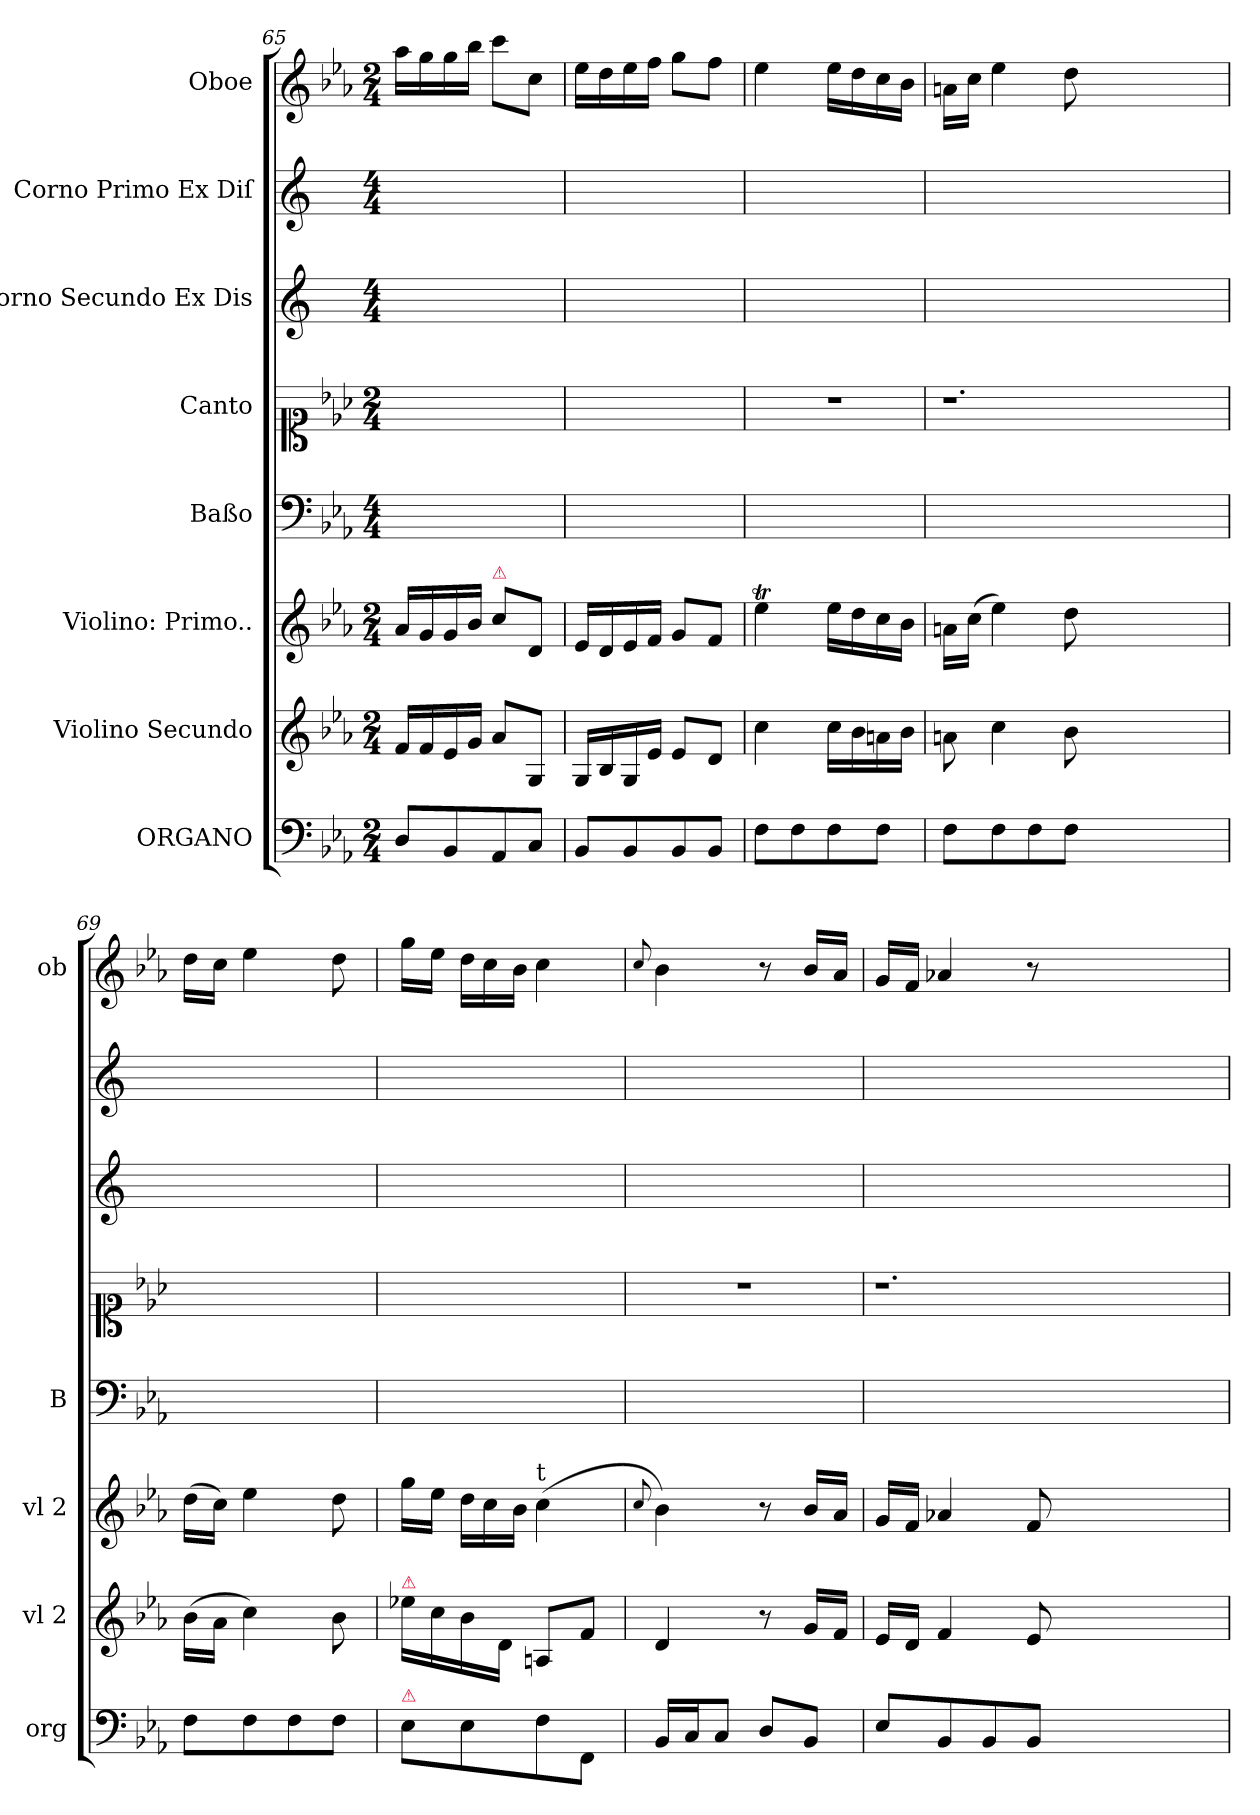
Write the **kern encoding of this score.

**kern	**kern	**kern	**kern	**kern	**kern	**kern	**kern
*part8	*part7	*part6	*part5	*part4	*part3	*part2	*part1
*staff8	*staff7	*staff6	*staff5	*staff4	*staff3	*staff2	*staff1
*I"ORGANO	*I"Violino Secundo	*I"Violino: Primo..	*I"Baßo	*I"Canto	*I"Corno Secundo Ex Dis	*I"Corno Primo Ex Diſ	*I"Oboe
*I'org	*I'vl 2	*I'vl 2	*I'B	*	*	*	*I'ob
*clefF4	*clefG2	*clefG2	*clefF4	*clefC1	*clefG2	*clefG2	*clefG2
*	*	*	*	*	*ITrd5c9	*ITrd5c9	*
*k[b-e-a-]	*k[b-e-a-]	*k[b-e-a-]	*k[b-e-a-]	*k[b-e-a-]	*k[b-e-a-]	*k[b-e-a-]	*k[b-e-a-]
*	*E-:	*E-:	*E-:	*E-:	*E-:	*E-:	*E-:
*M2/4	*M2/4	*M2/4	*M4/4	*M2/4	*M4/4	*M4/4	*M2/4
=65	=65	=65	=65	=65	=65	=65	=65
8D/L	16f/LL	16a-/LL	2ryy	2ryy	2ryy	2ryy	16aa-\LL
.	16f/	16g/	.	.	.	.	16gg\
8BB-/	16e-/	16g/	.	.	.	.	16gg\
.	16g/JJ	16b-/JJ	.	.	.	.	16bb-\JJ
!	!	!LO:TX:a:color=crimson:t=⚠	!	!	!	!	!
8AA-/	8a-/L	8cc\L	.	.	.	.	8ccc\L
8C/J	8G/J	8d/J	.	.	.	.	8cc\J
=66	=66	=66	=66	=66	=66	=66	=66
8BB-/L	16G/LL	16e-/LL	2ryy	2ryy	2ryy	2ryy	16ee-\LL
.	16B-/	16d/	.	.	.	.	16dd\
8BB-/	16G/	16e-/	.	.	.	.	16ee-\
.	16e-/JJ	16f/JJ	.	.	.	.	16ff\JJ
8BB-/	8e-/L	8g/L	.	.	.	.	8gg\L
8BB-/J	8d/J	8f/J	.	.	.	.	8ff\J
=67	=67	=67	=67	=67	=67	=67	=67
8F\L	4cc\	4ee-T\	2ryy	2r	2ryy	2ryy	4ee-\
8F\	.	.	.	.	.	.	.
8F\	16cc\LL	16ee-\LL	.	.	.	.	16ee-\LL
.	16b-\	16dd\	.	.	.	.	16dd\
8F\J	16an\	16cc\	.	.	.	.	16cc\
.	16b-\JJ	16b-\JJ	.	.	.	.	16b-\JJ
=68	=68	=68	=68	=68	=68	=68	=68
8F\L	8an\	16an\LL	2ryy	1.r	2ryy	2ryy	16an\LL
.	.	(16cc\JJ	.	.	.	.	16cc\JJ
8F\	4cc\	4ee-\)	.	.	.	.	4ee-\
8F\	.	.	.	.	.	.	.
8F\J	8b-\	8dd\	.	.	.	.	8dd\
1ryy	1ryy	1ryy	1ryy	.	1ryy	1ryy	1ryy
=69	=69	=69	=69	=69	=69	=69	=69
8F\L	(16b-\LL	(16dd\LL	2ryy	2ryy	2ryy	2ryy	16dd\LL
.	16a-\JJ	16cc\JJ)	.	.	.	.	16cc\JJ
8F\	4cc\)	4ee-\	.	.	.	.	4ee-\
8F\	.	.	.	.	.	.	.
8F\J	8b-\	8dd\	.	.	.	.	8dd\
=70	=70	=70	=70	=70	=70	=70	=70
!	!LO:TX:a:color=crimson:t=⚠	!	!	!	!	!	!
!LO:TX:a:color=crimson:t=⚠	!	!	!	!	!	!	!
8E-\L	16ee-X\LL	16gg\LL	2ryy	2ryy	2ryy	2ryy	16gg\LL
.	16cc\	16ee-\JJ	.	.	.	.	16ee-\JJ
*	*	*Xtuplet	*	*	*	*	*Xtuplet
8E-\	16b-\	24dd\LL	.	.	.	.	24dd\LL
.	.	24cc\	.	.	.	.	24cc\
.	16d/JJ	.	.	.	.	.	.
.	.	24b-\JJ	.	.	.	.	24b-\JJ
!	!	!LO:TX:a:t=t	!	!	!	!	!
8F\	8An/L	(<4cc\	.	.	.	.	4cc\
8FF/J	8f/J	.	.	.	.	.	.
=71	=71	=71	=71	=71	=71	=71	=71
.	.	8qqcc/	.	.	.	.	8qqcc/
16BB-/LL	4d/	4b-\)	2ryy	2r	2ryy	2ryy	4b-\
16C/J	.	.	.	.	.	.	.
8C/J	.	.	.	.	.	.	.
8D/L	8r	8r	.	.	.	.	8r
8BB-/J	16g/LL	16b-/LL	.	.	.	.	16b-/LL
.	16f/JJ	16a-/JJ	.	.	.	.	16a-/JJ
=72	=72	=72	=72	=72	=72	=72	=72
8E-/L	16e-/LL	16g/LL	2ryy	1.r	2ryy	2ryy	16g/LL
.	16d/JJ	16f/JJ	.	.	.	.	16f/JJ
8BB-/	4f/	4a-X/	.	.	.	.	4a-X/
8BB-/	.	.	.	.	.	.	.
8BB-/J	8e-/	8f/	.	.	.	.	8r
1ryy	1ryy	1ryy	1ryy	.	1ryy	1ryy	1ryy
=	=	=	=	=	=	=	=
*-	*-	*-	*-	*-	*-	*-	*-
